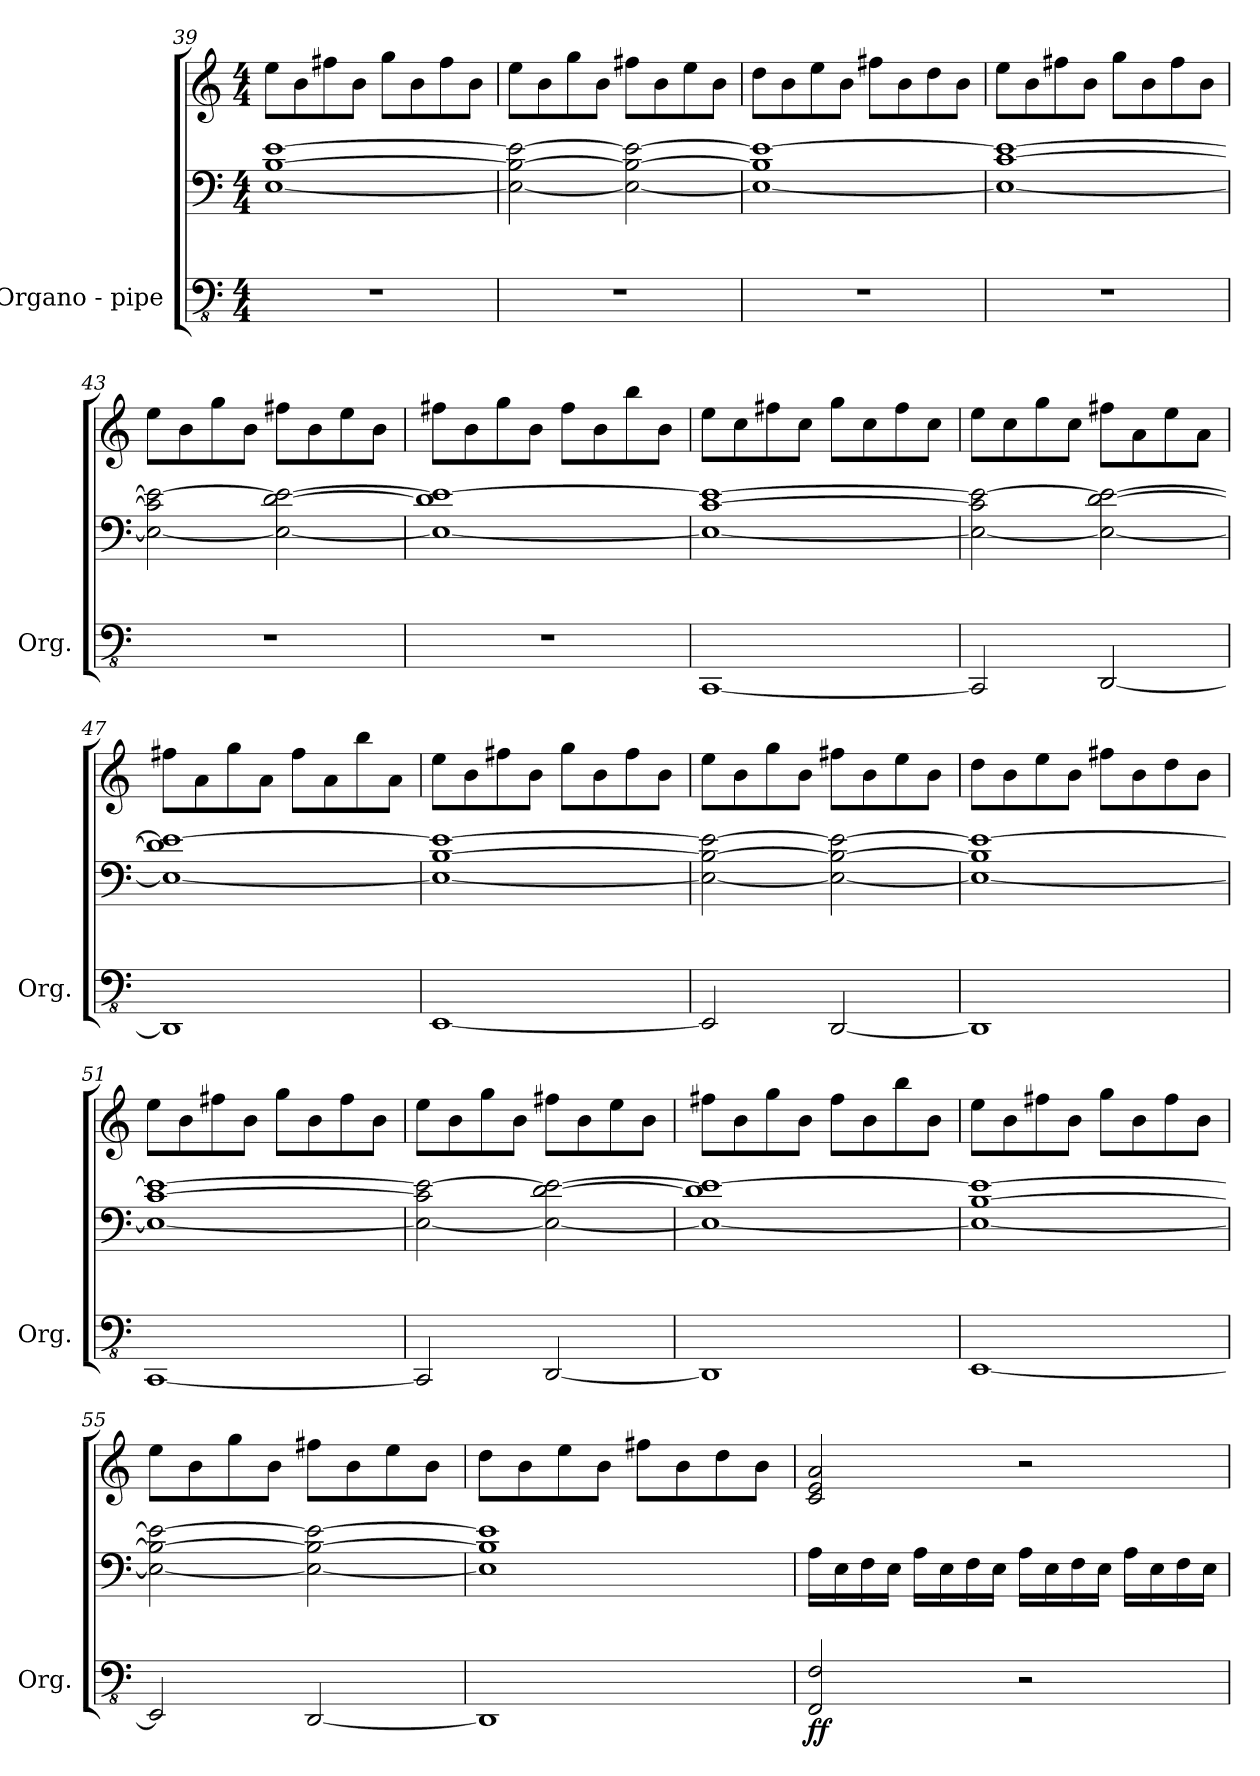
**kern	**kern	**kern	**dynam
*part1	*part1	*part1	*part1
*staff3	*staff2	*staff1	*staff1/2/3
*I"Organo - pipe	*	*	*
*I'Org.	*	*	*
*clefFv4	*clefF4	*clefG2	*
*k[]	*k[]	*k[]	*
*M4/4	*M4/4	*M4/4	*
=39	=39	=39	=39
1r	[1E [1B [1e	8ee\L	.
.	.	8b\	.
.	.	8ff#X\	.
.	.	8b\J	.
.	.	8gg\L	.
.	.	8b\	.
.	.	8ff#\	.
.	.	8b\J	.
=40	=40	=40	=40
1r	2E\_ 2B\_ 2e\_	8ee\L	.
.	.	8b\	.
.	.	8gg\	.
.	.	8b\J	.
.	2E\_ 2B\_ 2e\_	8ff#X\L	.
.	.	8b\	.
.	.	8ee\	.
.	.	8b\J	.
!!LO:LB:g=z
=41	=41	=41	=41
1r	1E_ 1B] 1e_	8dd\L	.
.	.	8b\	.
.	.	8ee\	.
.	.	8b\J	.
.	.	8ff#X\L	.
.	.	8b\	.
.	.	8dd\	.
.	.	8b\J	.
=42	=42	=42	=42
1r	1E_ [1c 1e_	8ee\L	.
.	.	8b\	.
.	.	8ff#X\	.
.	.	8b\J	.
.	.	8gg\L	.
.	.	8b\	.
.	.	8ff#\	.
.	.	8b\J	.
=43	=43	=43	=43
1r	2E\_ 2c\] 2e\_	8ee\L	.
.	.	8b\	.
.	.	8gg\	.
.	.	8b\J	.
.	2E\_ [2d\ 2e\_	8ff#X\L	.
.	.	8b\	.
.	.	8ee\	.
.	.	8b\J	.
=44	=44	=44	=44
1r	1E_ 1d] 1e_	8ff#X\L	.
.	.	8b\	.
.	.	8gg\	.
.	.	8b\J	.
.	.	8ff#\L	.
.	.	8b\	.
.	.	8bb\	.
.	.	8b\J	.
!!LO:LB:g=z
=45	=45	=45	=45
[1CCC	1E_ [1c 1e_	8ee\L	.
.	.	8cc\	.
.	.	8ff#X\	.
.	.	8cc\J	.
.	.	8gg\L	.
.	.	8cc\	.
.	.	8ff#\	.
.	.	8cc\J	.
=46	=46	=46	=46
2CCC/]	2E\_ 2c\] 2e\_	8ee\L	.
.	.	8cc\	.
.	.	8gg\	.
.	.	8cc\J	.
[2DDD/	2E\_ [2d\ 2e\_	8ff#X\L	.
.	.	8a\	.
.	.	8ee\	.
.	.	8a\J	.
=47	=47	=47	=47
1DDD]	1E_ 1d] 1e_	8ff#X\L	.
.	.	8a\	.
.	.	8gg\	.
.	.	8a\J	.
.	.	8ff#\L	.
.	.	8a\	.
.	.	8bb\	.
.	.	8a\J	.
=48	=48	=48	=48
[1EEE	1E_ [1B 1e_	8ee\L	.
.	.	8b\	.
.	.	8ff#X\	.
.	.	8b\J	.
.	.	8gg\L	.
.	.	8b\	.
.	.	8ff#\	.
.	.	8b\J	.
!!LO:PB:g=z
=49	=49	=49	=49
2EEE/]	2E\_ 2B\_ 2e\_	8ee\L	.
.	.	8b\	.
.	.	8gg\	.
.	.	8b\J	.
[2DDD/	2E\_ 2B\_ 2e\_	8ff#X\L	.
.	.	8b\	.
.	.	8ee\	.
.	.	8b\J	.
=50	=50	=50	=50
1DDD]	1E_ 1B] 1e_	8dd\L	.
.	.	8b\	.
.	.	8ee\	.
.	.	8b\J	.
.	.	8ff#X\L	.
.	.	8b\	.
.	.	8dd\	.
.	.	8b\J	.
=51	=51	=51	=51
[1CCC	1E_ [1c 1e_	8ee\L	.
.	.	8b\	.
.	.	8ff#X\	.
.	.	8b\J	.
.	.	8gg\L	.
.	.	8b\	.
.	.	8ff#\	.
.	.	8b\J	.
=52	=52	=52	=52
2CCC/]	2E\_ 2c\] 2e\_	8ee\L	.
.	.	8b\	.
.	.	8gg\	.
.	.	8b\J	.
[2DDD/	2E\_ [2d\ 2e\_	8ff#X\L	.
.	.	8b\	.
.	.	8ee\	.
.	.	8b\J	.
=53	=53	=53	=53
1DDD]	1E_ 1d] 1e_	8ff#X\L	.
.	.	8b\	.
.	.	8gg\	.
.	.	8b\J	.
.	.	8ff#\L	.
.	.	8b\	.
.	.	8bb\	.
.	.	8b\J	.
!!LO:LB:g=z
=54	=54	=54	=54
[1EEE	1E_ [1B 1e_	8ee\L	.
.	.	8b\	.
.	.	8ff#X\	.
.	.	8b\J	.
.	.	8gg\L	.
.	.	8b\	.
.	.	8ff#\	.
.	.	8b\J	.
=55	=55	=55	=55
2EEE/]	2E\_ 2B\_ 2e\_	8ee\L	.
.	.	8b\	.
.	.	8gg\	.
.	.	8b\J	.
[2DDD/	2E\_ 2B\_ 2e\_	8ff#X\L	.
.	.	8b\	.
.	.	8ee\	.
.	.	8b\J	.
=56	=56	=56	=56
1DDD]	1E] 1B] 1e]	8dd\L	.
.	.	8b\	.
.	.	8ee\	.
.	.	8b\J	.
.	.	8ff#X\L	.
.	.	8b\	.
.	.	8dd\	.
.	.	8b\J	.
=57	=57	=57	=57
!	!	!	!LO:DY:b=3
2FFF/ 2FF/	16A\LL	2c/ 2e/ 2a/	ff
.	16E\	.	.
.	16F\	.	.
.	16E\JJ	.	.
.	16A\LL	.	.
.	16E\	.	.
.	16F\	.	.
.	16E\JJ	.	.
2r	16A\LL	2r	.
.	16E\	.	.
.	16F\	.	.
.	16E\JJ	.	.
.	16A\LL	.	.
.	16E\	.	.
.	16F\	.	.
.	16E\JJ	.	.
=	=	=	=
*-	*-	*-	*-
